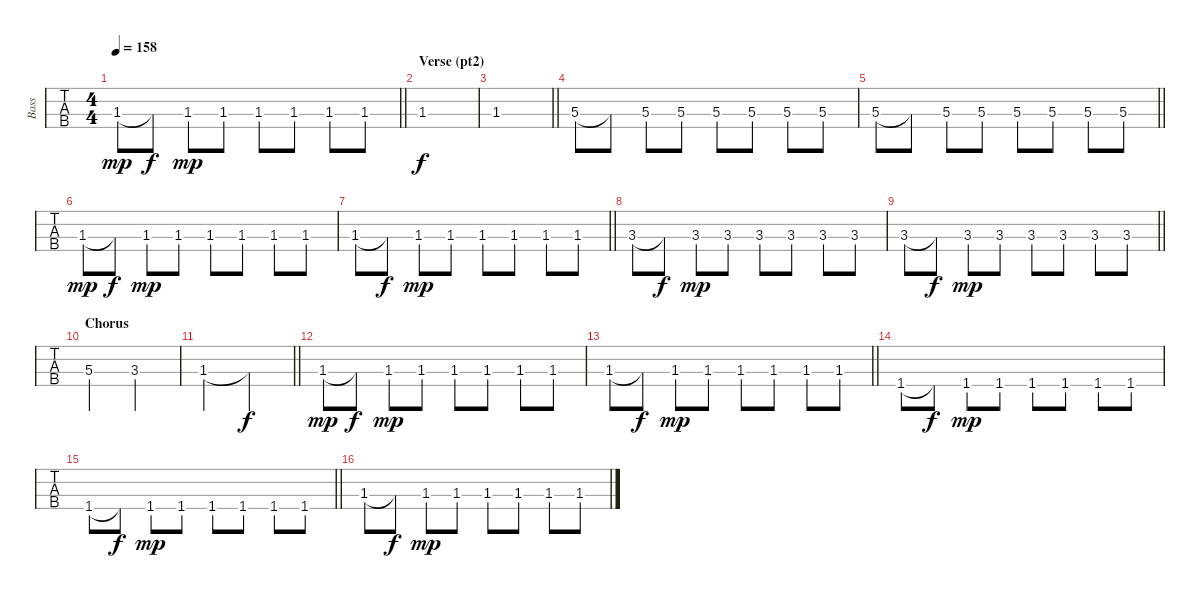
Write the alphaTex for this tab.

\track ("Bass" "Bass") {instrument electricbasspick}
\staff {tabs}
\tuning (G2 D2 A1 E1) {hide}
\ts (4 4)
\tempo 158
\clef f4
\barLineRight lightlight
\ks c
1.3.8{dy mp} 1.3{t}.8{dy f} 1.3.8{dy mp} 1.3.8 1.3.8 1.3.8 1.3.8 1.3.8 |
\section ("" "Verse (pt2)")
1.3.1{dy f} |
\barLineRight lightlight
1.3.1 |
5.3.8 5.3{t}.8 5.3.8 5.3.8 5.3.8 5.3.8 5.3.8 5.3.8 |
\barLineRight lightlight
5.3.8 5.3{t}.8 5.3.8 5.3.8 5.3.8 5.3.8 5.3.8 5.3.8 |
1.3.8{dy mp} 1.3{t}.8{dy f} 1.3.8{dy mp} 1.3.8 1.3.8 1.3.8 1.3.8 1.3.8 |
\barLineRight lightlight
1.3.8 1.3{t}.8{dy f} 1.3.8{dy mp} 1.3.8 1.3.8 1.3.8 1.3.8 1.3.8 |
3.3.8 3.3{t}.8{dy f} 3.3.8{dy mp} 3.3.8 3.3.8 3.3.8 3.3.8 3.3.8 |
\barLineRight lightlight
3.3.8 3.3{t}.8{dy f} 3.3.8{dy mp} 3.3.8 3.3.8 3.3.8 3.3.8 3.3.8 |
\section ("" "Chorus")
5.3.2 3.3.2 |
\barLineRight lightlight
1.3.2 1.3{t}.2{dy f} |
1.3.8{dy mp} 1.3{t}.8{dy f} 1.3.8{dy mp} 1.3.8 1.3.8 1.3.8 1.3.8 1.3.8 |
\barLineRight lightlight
1.3.8 1.3{t}.8{dy f} 1.3.8{dy mp} 1.3.8 1.3.8 1.3.8 1.3.8 1.3.8 |
1.4.8 1.4{t}.8{dy f} 1.4.8{dy mp} 1.4.8 1.4.8 1.4.8 1.4.8 1.4.8 |
\barLineRight lightlight
1.4.8 1.4{t}.8{dy f} 1.4.8{dy mp} 1.4.8 1.4.8 1.4.8 1.4.8 1.4.8 |
1.3.8 1.3{t}.8{dy f} 1.3.8{dy mp} 1.3.8 1.3.8 1.3.8 1.3.8 1.3.8
